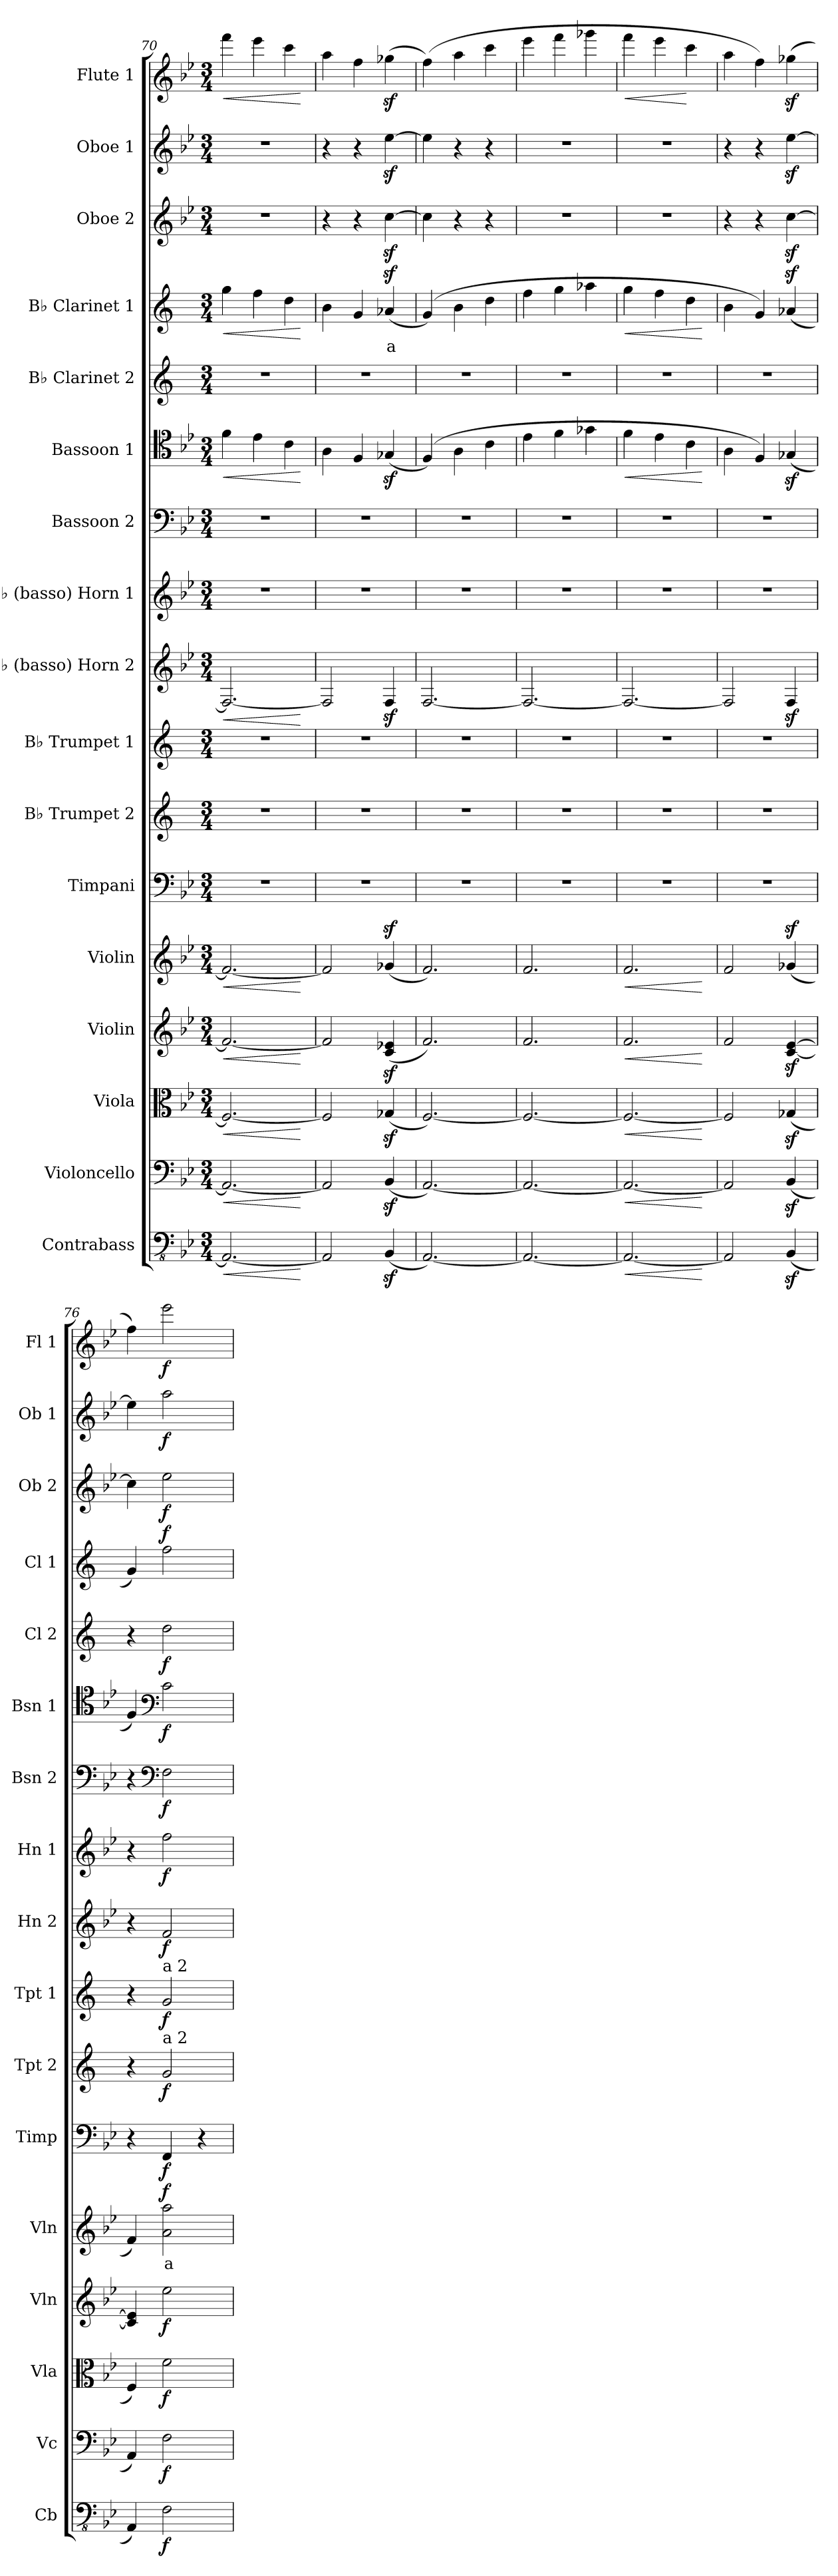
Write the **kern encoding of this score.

**kern	**dynam	**kern	**dynam	**kern	**dynam	**kern	**dynam	**kern	**text	**dynam	**kern	**dynam	**kern	**dynam	**kern	**dynam	**kern	**dynam	**kern	**dynam	**kern	**dynam	**kern	**dynam	**kern	**dynam	**kern	**text	**dynam	**kern	**dynam	**kern	**dynam	**kern	**dynam
*part17	*part17	*part16	*part16	*part15	*part15	*part14	*part14	*part13	*part13	*part13	*part12	*part12	*part11	*part11	*part10	*part10	*part9	*part9	*part8	*part8	*part7	*part7	*part6	*part6	*part5	*part5	*part4	*part4	*part4	*part3	*part3	*part2	*part2	*part1	*part1
*staff17	*staff17	*staff16	*staff16	*staff15	*staff15	*staff14	*staff14	*staff13	*staff13	*staff13	*staff12	*staff12	*staff11	*staff11	*staff10	*staff10	*staff9	*staff9	*staff8	*staff8	*staff7	*staff7	*staff6	*staff6	*staff5	*staff5	*staff4	*staff4	*staff4	*staff3	*staff3	*staff2	*staff2	*staff1	*staff1
*I"Contrabass	*	*I"Violoncello	*	*I"Viola	*	*I"Violin	*	*I"Violin	*	*	*I"Timpani	*	*I"B♭ Trumpet 2	*	*I"B♭ Trumpet 1	*	*I"B♭ (basso) Horn 2	*	*I"B♭ (basso) Horn 1	*	*I"Bassoon 2	*	*I"Bassoon 1	*	*I"B♭ Clarinet 2	*	*I"B♭ Clarinet 1	*	*	*I"Oboe 2	*	*I"Oboe 1	*	*I"Flute 1	*
*I'Cb	*	*I'Vc	*	*I'Vla	*	*I'Vln	*	*I'Vln	*	*	*I'Timp	*	*I'Tpt 2	*	*I'Tpt 1	*	*I'Hn 2	*	*I'Hn 1	*	*I'Bsn 2	*	*I'Bsn 1	*	*I'Cl 2	*	*I'Cl 1	*	*	*I'Ob 2	*	*I'Ob 1	*	*I'Fl 1	*
*clefFv4	*	*clefF4	*	*clefC3	*	*clefG2	*	*clefG2	*	*	*clefF4	*	*clefG2	*	*clefG2	*	*clefG2	*	*clefG2	*	*clefF4	*	*clefC4	*	*clefG2	*	*clefG2	*	*	*clefG2	*	*clefG2	*	*clefG2	*
*	*	*	*	*	*	*	*	*	*	*	*	*	*ITrd1c2	*	*ITrd1c2	*	*ITrd8c14	*	*ITrd8c14	*	*	*	*	*	*ITrd1c2	*	*ITrd1c2	*	*	*	*	*	*	*	*
*k[b-e-]	*	*k[b-e-]	*	*k[b-e-]	*	*k[b-e-]	*	*k[b-e-]	*	*	*k[b-e-]	*	*k[b-e-]	*	*k[b-e-]	*	*k[b-e-]	*	*k[b-e-]	*	*k[b-e-]	*	*k[b-e-]	*	*k[b-e-]	*	*k[b-e-]	*	*	*k[b-e-]	*	*k[b-e-]	*	*k[b-e-]	*
*M3/4	*	*M3/4	*	*M3/4	*	*M3/4	*	*M3/4	*	*	*M3/4	*	*M3/4	*	*M3/4	*	*M3/4	*	*M3/4	*	*M3/4	*	*M3/4	*	*M3/4	*	*M3/4	*	*	*M3/4	*	*M3/4	*	*M3/4	*
=70	=70	=70	=70	=70	=70	=70	=70	=70	=70	=70	=70	=70	=70	=70	=70	=70	=70	=70	=70	=70	=70	=70	=70	=70	=70	=70	=70	=70	=70	=70	=70	=70	=70	=70	=70
!	!LO:HP:b	!	!LO:HP:b	!	!LO:HP:b	!	!LO:HP:b	!	!	!LO:HP:b	!	!	!	!	!	!	!	!LO:HP:b	!	!	!	!	!	!LO:HP:b	!	!	!	!	!LO:HP:b	!	!	!	!	!	!LO:HP:b
2.AAA/_	<	2.AA/_	<	2.F/_	<	2.f/_	<	2.f/_	.	<	2.r	.	2.r	.	2.r	.	2.FF/_	<	2.r	.	2.r	.	4f\	<	2.r	.	4ff\	.	<	2.r	.	2.r	.	4fff\	<
.	.	.	.	.	.	.	.	.	.	.	.	.	.	.	.	.	.	.	.	.	.	.	4e-\	.	.	.	4ee-\	.	.	.	.	.	.	4eee-\	.
.	.	.	.	.	.	.	.	.	.	.	.	.	.	.	.	.	.	.	.	.	.	.	4c\	.	.	.	4cc\	.	.	.	.	.	.	4ccc\	.
.	[	.	[	.	[	.	[	.	.	[	.	.	.	.	.	.	.	[	.	.	.	.	.	[	.	.	.	.	[	.	.	.	.	.	[
=71	=71	=71	=71	=71	=71	=71	=71	=71	=71	=71	=71	=71	=71	=71	=71	=71	=71	=71	=71	=71	=71	=71	=71	=71	=71	=71	=71	=71	=71	=71	=71	=71	=71	=71	=71
2AAA/]	.	2AA/]	.	2F/]	.	2f/]	.	2f/]	.	.	2.r	.	2.r	.	2.r	.	2FF/]	.	2.r	.	2.r	.	4A\	.	2.r	.	4a\	.	.	4r	.	4r	.	4aa\	.
.	.	.	.	.	.	.	.	.	.	.	.	.	.	.	.	.	.	.	.	.	.	.	4F/	.	.	.	4f/	.	.	4r	.	4r	.	4ff\	.
!	!	!	!	!	!	!	!	!	!	!	!	!	!	!	!	!	!	!	!	!	!	!	!	!	!	!	!	!LO:LY:b:color=#FF0000	!	!	!	!	!	!	!
(<4BBB-z</	.	(<4BB-z</	.	(<4G-Xz</	.	(<4c/z< 4e-X/z<	.	(<4g-Xz</	.	.	.	.	.	.	.	.	4FFz</	.	.	.	.	.	(<4G-Xz</	.	.	.	(<4g-Xz</	a	.	[4ccz<\	.	[4ee-z<\	.	(>4gg-Xz<\	.
=72	=72	=72	=72	=72	=72	=72	=72	=72	=72	=72	=72	=72	=72	=72	=72	=72	=72	=72	=72	=72	=72	=72	=72	=72	=72	=72	=72	=72	=72	=72	=72	=72	=72	=72	=72
[2.AAA/)	.	[2.AA/)	.	[2.F/)	.	2.f/)	.	2.f/)	.	.	2.r	.	2.r	.	2.r	.	[2.FF/	.	2.r	.	2.r	.	(>4F/)	.	2.r	.	(>4f/)	.	.	4cc\]	.	4ee-\]	.	(>4ff\)	.
.	.	.	.	.	.	.	.	.	.	.	.	.	.	.	.	.	.	.	.	.	.	.	4A\	.	.	.	4a\	.	.	4r	.	4r	.	4aa\	.
.	.	.	.	.	.	.	.	.	.	.	.	.	.	.	.	.	.	.	.	.	.	.	4c\	.	.	.	4cc\	.	.	4r	.	4r	.	4ccc\	.
=73	=73	=73	=73	=73	=73	=73	=73	=73	=73	=73	=73	=73	=73	=73	=73	=73	=73	=73	=73	=73	=73	=73	=73	=73	=73	=73	=73	=73	=73	=73	=73	=73	=73	=73	=73
2.AAA/_	.	2.AA/_	.	2.F/_	.	2.f/	.	2.f/	.	.	2.r	.	2.r	.	2.r	.	2.FF/_	.	2.r	.	2.r	.	4e-\	.	2.r	.	4ee-\	.	.	2.r	.	2.r	.	4eee-\	.
.	.	.	.	.	.	.	.	.	.	.	.	.	.	.	.	.	.	.	.	.	.	.	4f\	.	.	.	4ff\	.	.	.	.	.	.	4fff\	.
.	.	.	.	.	.	.	.	.	.	.	.	.	.	.	.	.	.	.	.	.	.	.	4g-X\	.	.	.	4gg-X\	.	.	.	.	.	.	4ggg-X\	.
=74	=74	=74	=74	=74	=74	=74	=74	=74	=74	=74	=74	=74	=74	=74	=74	=74	=74	=74	=74	=74	=74	=74	=74	=74	=74	=74	=74	=74	=74	=74	=74	=74	=74	=74	=74
!	!LO:HP:b	!	!LO:HP:b	!	!LO:HP:b	!	!LO:HP:b	!	!	!LO:HP:b	!	!	!	!	!	!	!	!	!	!	!	!	!	!LO:HP:b	!	!	!	!	!LO:HP:b	!	!	!	!	!	!LO:HP:b
2.AAA/_	<	2.AA/_	<	2.F/_	<	2.f/	<	2.f/	.	<	2.r	.	2.r	.	2.r	.	2.FF/_	.	2.r	.	2.r	.	4f\	<	2.r	.	4ff\	.	<	2.r	.	2.r	.	4fff\	<
.	.	.	.	.	.	.	.	.	.	.	.	.	.	.	.	.	.	.	.	.	.	.	4e-\	.	.	.	4ee-\	.	.	.	.	.	.	4eee-\	.
.	.	.	.	.	.	.	.	.	.	.	.	.	.	.	.	.	.	.	.	.	.	.	4c\	.	.	.	4cc\	.	.	.	.	.	.	4ccc\	[
.	[	.	[	.	[	.	[	.	.	[	.	.	.	.	.	.	.	.	.	.	.	.	.	[	.	.	.	.	[	.	.	.	.	.	.
!!LO:PB:g=z
=75	=75	=75	=75	=75	=75	=75	=75	=75	=75	=75	=75	=75	=75	=75	=75	=75	=75	=75	=75	=75	=75	=75	=75	=75	=75	=75	=75	=75	=75	=75	=75	=75	=75	=75	=75
2AAA/]	.	2AA/]	.	2F/]	.	2f/	.	2f/	.	.	2.r	.	2.r	.	2.r	.	2FF/]	.	2.r	.	2.r	.	4A\	.	2.r	.	4a\	.	.	4r	.	4r	.	4aa\	.
.	.	.	.	.	.	.	.	.	.	.	.	.	.	.	.	.	.	.	.	.	.	.	4F/)	.	.	.	4f/)	.	.	4r	.	4r	.	4ff\)	.
(<4BBB-z</	.	(<4BB-z</	.	(<4G-Xz</	.	[4c/z< [4e-/z<	.	(<4g-Xz</	.	.	.	.	.	.	.	.	4FFz</	.	.	.	.	.	(<4G-Xz</	.	.	.	(<4g-Xz</	.	.	[4ccz<\	.	[4ee-z<\	.	(>4gg-Xz<\	.
=76	=76	=76	=76	=76	=76	=76	=76	=76	=76	=76	=76	=76	=76	=76	=76	=76	=76	=76	=76	=76	=76	=76	=76	=76	=76	=76	=76	=76	=76	=76	=76	=76	=76	=76	=76
4AAA/)	.	4AA/)	.	4F/)	.	4c/] 4e-/]	.	4f/)	.	.	4r	.	4r	.	4r	.	4r	.	4r	.	4r	.	4F/)	.	4r	.	4f/)	.	.	4cc\]	.	4ee-\]	.	4ff\)	.
*	*	*	*	*	*	*	*	*	*	*	*	*	*	*	*	*	*	*	*	*	*clefF4	*	*clefF4	*	*	*	*	*	*	*	*	*	*	*	*
!	!	!	!	!	!	!	!	!	!	!	!	!	!	!	!LO:TX:a:t=a 2	!	!	!	!	!	!	!	!	!	!	!	!	!	!	!	!	!	!	!	!
!	!	!	!	!	!	!	!	!	!	!	!	!	!LO:TX:a:t=a 2	!	!	!	!	!	!	!	!	!	!	!	!	!	!	!	!	!	!	!	!	!	!
!	!LO:DY:b	!	!LO:DY:b	!	!LO:DY:b	!	!LO:DY:b	!	!LO:LY:b:color=#FF0000	!LO:DY:b	!	!LO:DY:b	!	!LO:DY:b	!	!LO:DY:b	!	!LO:DY:b	!	!LO:DY:b	!	!LO:DY:b	!	!LO:DY:b	!	!LO:DY:b	!	!	!LO:DY:b	!	!LO:DY:b	!	!LO:DY:b	!	!LO:DY:b
2FF\	f	2F\	f	2f\	f	2ee-\	f	2a\ 2aa\	a	f	4FF/	f	2f/	f	2f/	f	2F/	f	2f\	f	2F\	f	2c\	f	2cc\	f	2ee-\	.	f	2ee-\	f	2aa\	f	2eee-\	f
.	.	.	.	.	.	.	.	.	.	.	4r	.	.	.	.	.	.	.	.	.	.	.	.	.	.	.	.	.	.	.	.	.	.	.	.
=	=	=	=	=	=	=	=	=	=	=	=	=	=	=	=	=	=	=	=	=	=	=	=	=	=	=	=	=	=	=	=	=	=	=	=
*-	*-	*-	*-	*-	*-	*-	*-	*-	*-	*-	*-	*-	*-	*-	*-	*-	*-	*-	*-	*-	*-	*-	*-	*-	*-	*-	*-	*-	*-	*-	*-	*-	*-	*-	*-
